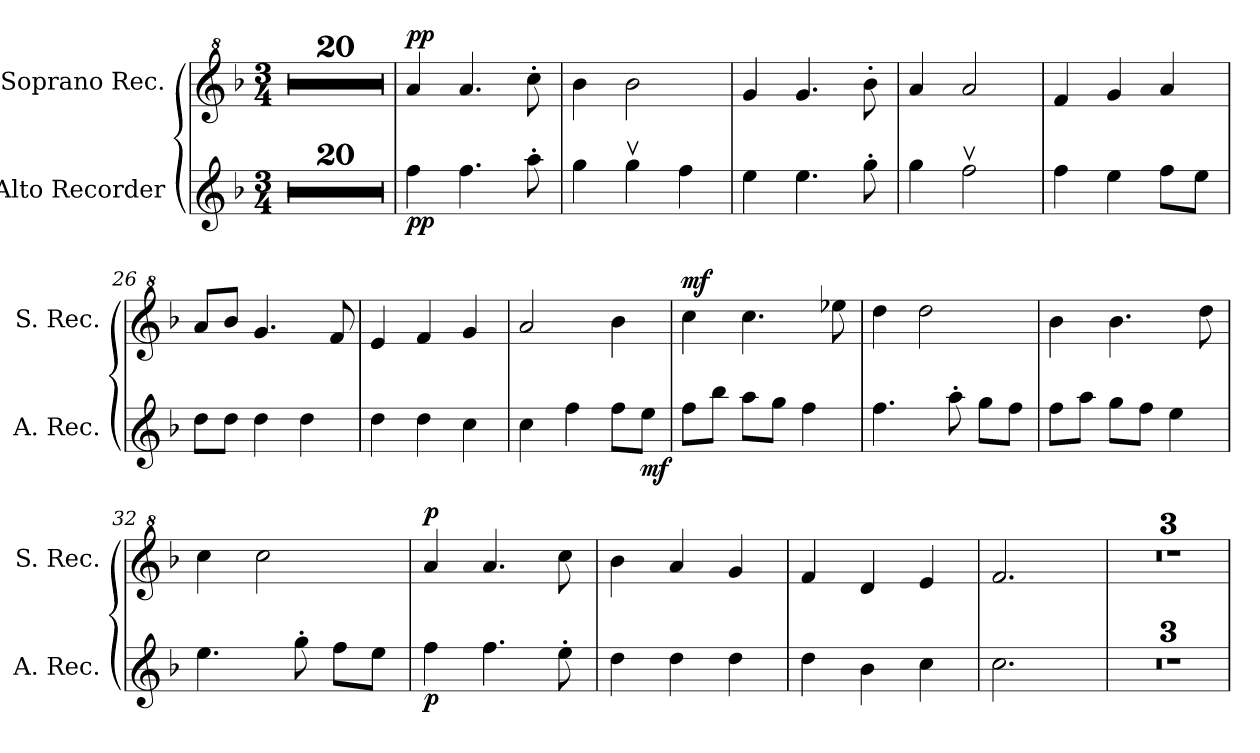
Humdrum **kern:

**kern	**dynam	**kern	**dynam
*part2	*part2	*part1	*part1
*staff2	*staff2	*staff1	*staff1
*I"Alto Recorder	*	*I"Soprano Rec.	*
*I'A. Rec.	*	*I'S. Rec.	*
*clefG2	*	*clefG^2	*
*k[b-]	*	*k[b-]	*
*F:	*	*F:	*
*M3/4	*	*M3/4	*
=1	=1	=1	=1
2.r	.	2.r	.
=2	=2	=2	=2
2.r	.	2.r	.
=3	=3	=3	=3
2.r	.	2.r	.
=4	=4	=4	=4
2.r	.	2.r	.
=5	=5	=5	=5
2.r	.	2.r	.
=6	=6	=6	=6
2.r	.	2.r	.
=7	=7	=7	=7
2.r	.	2.r	.
=8	=8	=8	=8
2.r	.	2.r	.
=9	=9	=9	=9
2.r	.	2.r	.
=10	=10	=10	=10
2.r	.	2.r	.
=11	=11	=11	=11
2.r	.	2.r	.
=12	=12	=12	=12
2.r	.	2.r	.
=13	=13	=13	=13
2.r	.	2.r	.
=14	=14	=14	=14
2.r	.	2.r	.
=15	=15	=15	=15
2.r	.	2.r	.
=16	=16	=16	=16
2.r	.	2.r	.
=17	=17	=17	=17
2.r	.	2.r	.
=18	=18	=18	=18
2.r	.	2.r	.
=19	=19	=19	=19
2.r	.	2.r	.
=20	=20	=20	=20
2.r	.	2.r	.
=21	=21	=21	=21
!	!LO:DY:b	!	!LO:DY:a
4ff\	pp	4aa/	pp
4.ff\	.	4.aa/	.
8aa'\	.	8ccc'\	.
=22	=22	=22	=22
4gg\	.	4bb-\	.
4ggv\	.	2bb-\	.
4ff\	.	.	.
=23	=23	=23	=23
4ee\	.	4gg/	.
4.ee\	.	4.gg/	.
8gg'\	.	8bb-'\	.
=24	=24	=24	=24
4gg\	.	4aa/	.
2ffv\	.	2aa/	.
=25	=25	=25	=25
4ff\	.	4ff/	.
4ee\	.	4gg/	.
8ff\L	.	4aa/	.
8ee\J	.	.	.
=26	=26	=26	=26
8dd\L	.	8aa/L	.
8dd\J	.	8bb-/J	.
4dd\	.	4.gg/	.
4dd\	.	.	.
.	.	8ff/	.
=27	=27	=27	=27
4dd\	.	4ee/	.
4dd\	.	4ff/	.
4cc\	.	4gg/	.
!!LO:LB:g=z
=28	=28	=28	=28
4cc\	.	2aa/	.
4ff\	.	.	.
8ff\L	.	4bb-\	.
!	!LO:DY:b	!	!
8ee\J	mf	.	.
=29	=29	=29	=29
!	!	!	!LO:DY:a
8ff\L	.	4ccc\	mf
8bb-\J	.	.	.
8aa\L	.	4.ccc\	.
8gg\J	.	.	.
4ff\	.	.	.
.	.	8eee-X\	.
=30	=30	=30	=30
4.ff\	.	4ddd\	.
.	.	2ddd\	.
8aa'\	.	.	.
8gg\L	.	.	.
8ff\J	.	.	.
=31	=31	=31	=31
8ff\L	.	4bb-\	.
8aa\J	.	.	.
8gg\L	.	4.bb-\	.
8ff\J	.	.	.
4ee\	.	.	.
.	.	8ddd\	.
=32	=32	=32	=32
4.ee\	.	4ccc\	.
.	.	2ccc\	.
8gg'\	.	.	.
8ff\L	.	.	.
8ee\J	.	.	.
=33	=33	=33	=33
!	!LO:DY:b	!	!LO:DY:a
4ff\	p	4aa/	p
4.ff\	.	4.aa/	.
8ee'\	.	8ccc\	.
=34	=34	=34	=34
4dd\	.	4bb-\	.
4dd\	.	4aa/	.
4dd\	.	4gg/	.
=35	=35	=35	=35
4dd\	.	4ff/	.
4b-\	.	4dd/	.
4cc\	.	4ee/	.
!!LO:LB:g=z
=36	=36	=36	=36
2.cc\	.	2.ff/	.
=37	=37	=37	=37
2.r	.	2.r	.
=38	=38	=38	=38
2.r	.	2.r	.
=39	=39	=39	=39
2.r	.	2.r	.
=	=	=	=
*-	*-	*-	*-
